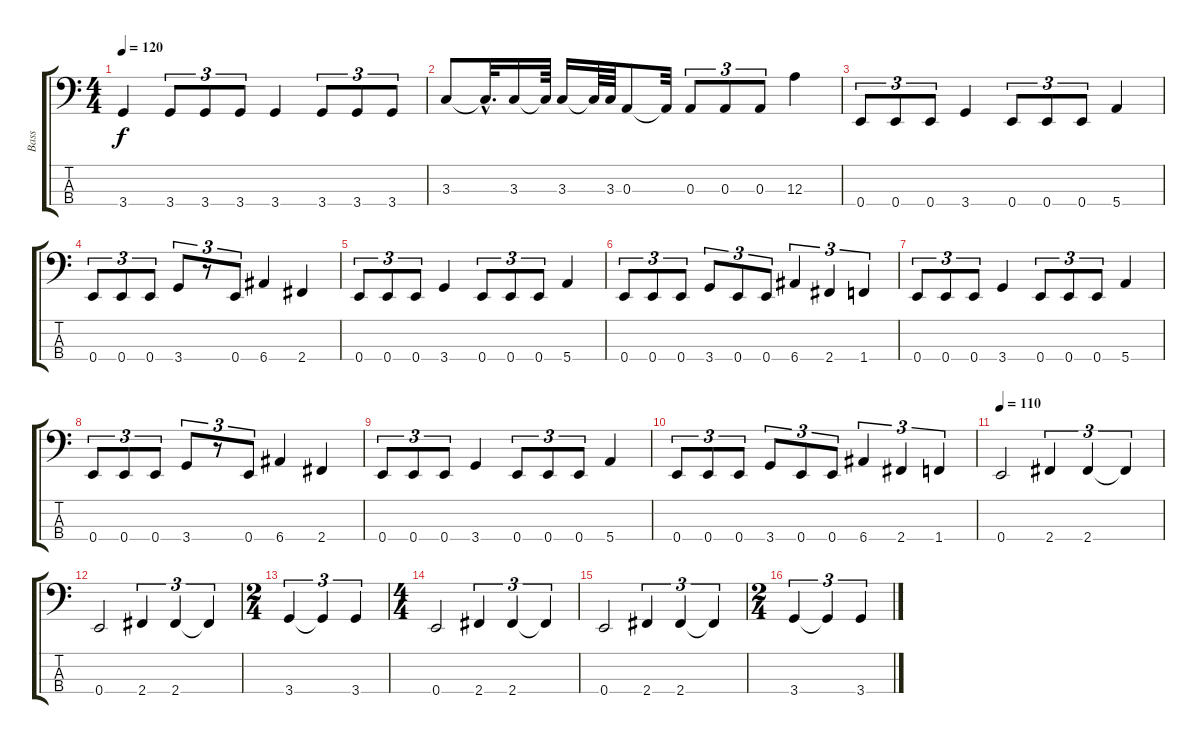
\track ("Bass" "Bass") {instrument electricbasspick}
\staff {score tabs}
\tuning (G2 D2 A1 E1) {hide}
\ts (4 4)
\tempo 120
\clef f4
\ks c
3.4.4{dy f} 3.4.8{tu (3 2)} 3.4.8{tu (3 2)} 3.4.8{tu (3 2)} 3.4.4 3.4.8{tu (3 2)} 3.4.8{tu (3 2)} 3.4.8{tu (3 2)} |
3.3.8 3.3{hac t}.32{d} 3.3.16 3.3{t}.64 3.3.16 3.3{t}.64 3.3.64 0.3.8 0.3{t}.32 0.3.8{tu (3 2)} 0.3.8{tu (3 2)} 0.3.8{tu (3 2)} 12.3.4 |
0.4.8{tu (3 2)} 0.4.8{tu (3 2)} 0.4.8{tu (3 2)} 3.4.4 0.4.8{tu (3 2)} 0.4.8{tu (3 2)} 0.4.8{tu (3 2)} 5.4.4 |
0.4.8{tu (3 2)} 0.4.8{tu (3 2)} 0.4.8{tu (3 2)} 3.4.8{tu (3 2)} r.8{tu (3 2)} 0.4.8{tu (3 2)} 6.4.4 2.4.4 |
0.4.8{tu (3 2)} 0.4.8{tu (3 2)} 0.4.8{tu (3 2)} 3.4.4 0.4.8{tu (3 2)} 0.4.8{tu (3 2)} 0.4.8{tu (3 2)} 5.4.4 |
0.4.8{tu (3 2)} 0.4.8{tu (3 2)} 0.4.8{tu (3 2)} 3.4.8{tu (3 2)} 0.4.8{tu (3 2)} 0.4.8{tu (3 2)} 6.4.4{tu (3 2)} 2.4.4{tu (3 2)} 1.4.4{tu (3 2)} |
0.4.8{tu (3 2)} 0.4.8{tu (3 2)} 0.4.8{tu (3 2)} 3.4.4 0.4.8{tu (3 2)} 0.4.8{tu (3 2)} 0.4.8{tu (3 2)} 5.4.4 |
0.4.8{tu (3 2)} 0.4.8{tu (3 2)} 0.4.8{tu (3 2)} 3.4.8{tu (3 2)} r.8{tu (3 2)} 0.4.8{tu (3 2)} 6.4.4 2.4.4 |
0.4.8{tu (3 2)} 0.4.8{tu (3 2)} 0.4.8{tu (3 2)} 3.4.4 0.4.8{tu (3 2)} 0.4.8{tu (3 2)} 0.4.8{tu (3 2)} 5.4.4 |
0.4.8{tu (3 2)} 0.4.8{tu (3 2)} 0.4.8{tu (3 2)} 3.4.8{tu (3 2)} 0.4.8{tu (3 2)} 0.4.8{tu (3 2)} 6.4.4{tu (3 2)} 2.4.4{tu (3 2)} 1.4.4{tu (3 2)} |
\tempo 110
0.4.2 2.4.4{tu (3 2)} 2.4.4{tu (3 2)} 2.4{t}.4{tu (3 2)} |
0.4.2 2.4.4{tu (3 2)} 2.4.4{tu (3 2)} 2.4{t}.4{tu (3 2)} |
\ts (2 4)
3.4.4{tu (3 2)} 3.4{t}.4{tu (3 2)} 3.4.4{tu (3 2)} |
\ts (4 4)
0.4.2 2.4.4{tu (3 2)} 2.4.4{tu (3 2)} 2.4{t}.4{tu (3 2)} |
0.4.2 2.4.4{tu (3 2)} 2.4.4{tu (3 2)} 2.4{t}.4{tu (3 2)} |
\ts (2 4)
3.4.4{tu (3 2)} 3.4{t}.4{tu (3 2)} 3.4.4{tu (3 2)}
